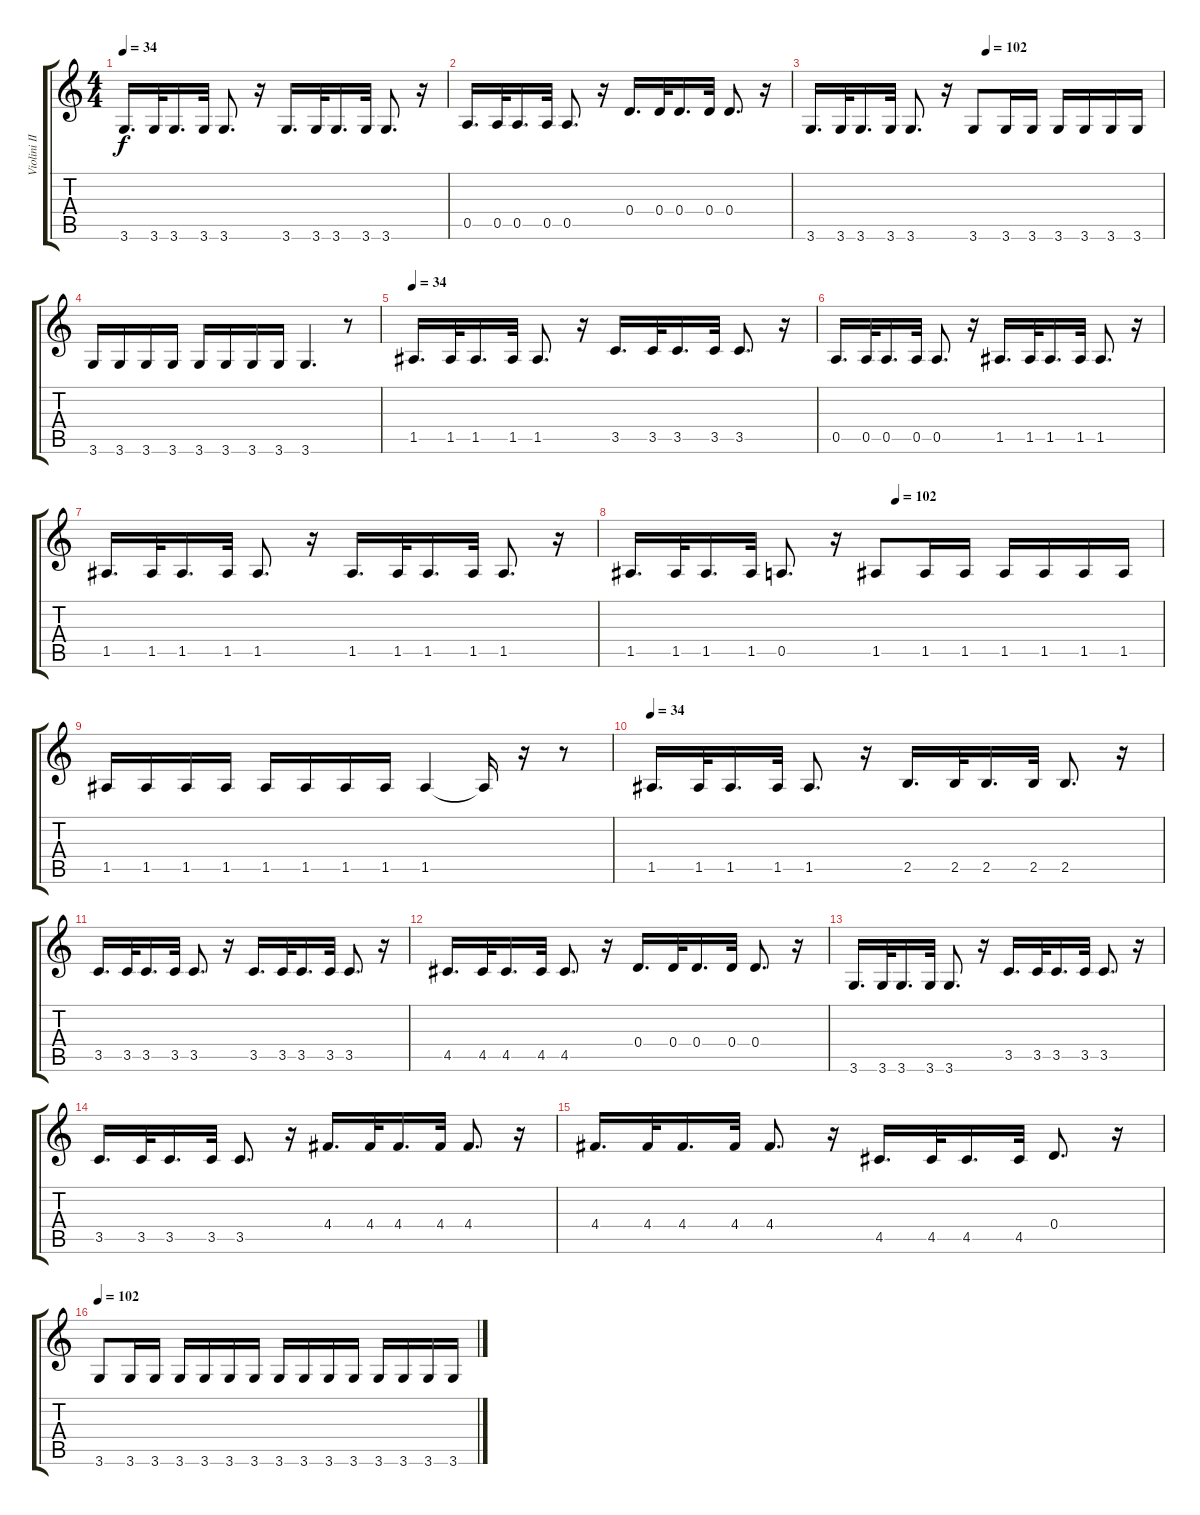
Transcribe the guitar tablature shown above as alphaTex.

\track ("Violini II" "Violini II") {instrument distortionguitar}
\staff {score tabs}
\tuning (E4 B3 G3 D3 A2 E2) {hide}
\ts (4 4)
\tempo 34
\clef g2
\ks c
3.6.16{d dy f} 3.6.32 3.6.16{d} 3.6.32 3.6.8{d} r.16 3.6.16{d} 3.6.32 3.6.16{d} 3.6.32 3.6.8{d} r.16 |
0.5.16{d} 0.5.32 0.5.16{d} 0.5.32 0.5.8{d} r.16 0.4.16{d} 0.4.32 0.4.16{d} 0.4.32 0.4.8{d} r.16 |
\tempo (102 0.5)
3.6.16{d} 3.6.32 3.6.16{d} 3.6.32 3.6.8{d} r.16 3.6.8 3.6.16 3.6.16 3.6.16 3.6.16 3.6.16 3.6.16 |
3.6.16 3.6.16 3.6.16 3.6.16 3.6.16 3.6.16 3.6.16 3.6.16 3.6.4{d} r.8 |
\tempo 34
1.5.16{d} 1.5.32 1.5.16{d} 1.5.32 1.5.8{d} r.16 3.5.16{d} 3.5.32 3.5.16{d} 3.5.32 3.5.8{d} r.16 |
0.5.16{d} 0.5.32 0.5.16{d} 0.5.32 0.5.8{d} r.16 1.5.16{d} 1.5.32 1.5.16{d} 1.5.32 1.5.8{d} r.16 |
1.5.16{d} 1.5.32 1.5.16{d} 1.5.32 1.5.8{d} r.16 1.5.16{d} 1.5.32 1.5.16{d} 1.5.32 1.5.8{d} r.16 |
\tempo (102 0.5)
1.5.16{d} 1.5.32 1.5.16{d} 1.5.32 0.5.8{d} r.16 1.5.8 1.5.16 1.5.16 1.5.16 1.5.16 1.5.16 1.5.16 |
1.5.16 1.5.16 1.5.16 1.5.16 1.5.16 1.5.16 1.5.16 1.5.16 1.5.4 1.5{t}.16 r.16 r.8 |
\tempo 34
1.5.16{d} 1.5.32 1.5.16{d} 1.5.32 1.5.8{d} r.16 2.5.16{d} 2.5.32 2.5.16{d} 2.5.32 2.5.8{d} r.16 |
3.5.16{d} 3.5.32 3.5.16{d} 3.5.32 3.5.8{d} r.16 3.5.16{d} 3.5.32 3.5.16{d} 3.5.32 3.5.8{d} r.16 |
4.5.16{d} 4.5.32 4.5.16{d} 4.5.32 4.5.8{d} r.16 0.4.16{d} 0.4.32 0.4.16{d} 0.4.32 0.4.8{d} r.16 |
3.6.16{d} 3.6.32 3.6.16{d} 3.6.32 3.6.8{d} r.16 3.5.16{d} 3.5.32 3.5.16{d} 3.5.32 3.5.8{d} r.16 |
3.5.16{d} 3.5.32 3.5.16{d} 3.5.32 3.5.8{d} r.16 4.4.16{d} 4.4.32 4.4.16{d} 4.4.32 4.4.8{d} r.16 |
4.4.16{d} 4.4.32 4.4.16{d} 4.4.32 4.4.8{d} r.16 4.5.16{d} 4.5.32 4.5.16{d} 4.5.32 0.4.8{d} r.16 |
\tempo 102
3.6.8 3.6.16 3.6.16 3.6.16 3.6.16 3.6.16 3.6.16 3.6.16 3.6.16 3.6.16 3.6.16 3.6.16 3.6.16 3.6.16 3.6.16
